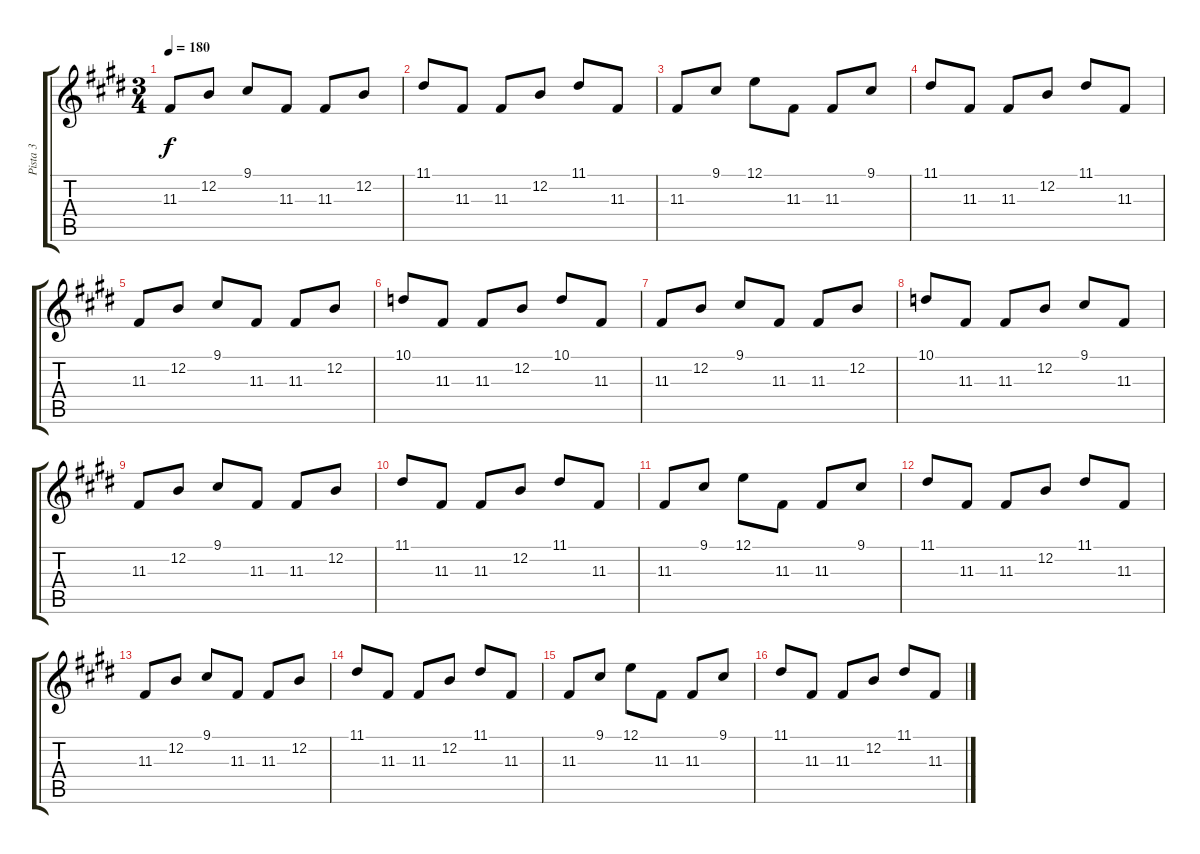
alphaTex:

\track ("Pista 3" "Pista 3") {instrument piccolo}
\staff {score tabs}
\tuning (E4 B3 G3 D3 A2 E2) {hide}
\ts (3 4)
\tempo 180
\clef g2
\ks e
11.3.8{dy f} 12.2.8 9.1.8 11.3.8 11.3.8 12.2.8 |
11.1.8 11.3.8 11.3.8 12.2.8 11.1.8 11.3.8 |
11.3.8 9.1.8 12.1.8 11.3.8 11.3.8 9.1.8 |
11.1.8 11.3.8 11.3.8 12.2.8 11.1.8 11.3.8 |
11.3.8 12.2.8 9.1.8 11.3.8 11.3.8 12.2.8 |
10.1.8 11.3.8 11.3.8 12.2.8 10.1.8 11.3.8 |
11.3.8 12.2.8 9.1.8 11.3.8 11.3.8 12.2.8 |
10.1.8 11.3.8 11.3.8 12.2.8 9.1.8 11.3.8 |
11.3.8 12.2.8 9.1.8 11.3.8 11.3.8 12.2.8 |
11.1.8 11.3.8 11.3.8 12.2.8 11.1.8 11.3.8 |
11.3.8 9.1.8 12.1.8 11.3.8 11.3.8 9.1.8 |
11.1.8 11.3.8 11.3.8 12.2.8 11.1.8 11.3.8 |
11.3.8 12.2.8 9.1.8 11.3.8 11.3.8 12.2.8 |
11.1.8 11.3.8 11.3.8 12.2.8 11.1.8 11.3.8 |
11.3.8 9.1.8 12.1.8 11.3.8 11.3.8 9.1.8 |
11.1.8 11.3.8 11.3.8 12.2.8 11.1.8 11.3.8
